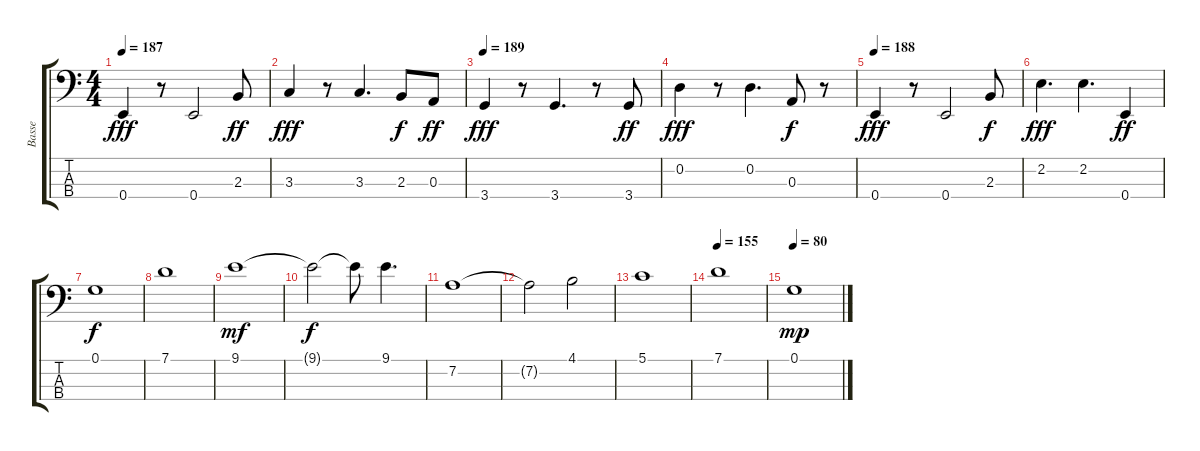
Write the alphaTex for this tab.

\track ("Basse               " "Basse     ") {instrument electricbassfinger}
\staff {score tabs}
\tuning (G2 D2 A1 E1) {hide}
\ts (4 4)
\tempo 187
\clef f4
\ks c
0.4.4{dy fff} r.8 0.4.2 2.3.8{dy ff} |
3.3.4{dy fff} r.8 3.3.4{d} 2.3.8{dy f} 0.3.8{dy ff} |
\tempo 189
3.4.4{dy fff} r.8 3.4.4{d} r.8 3.4.8{dy ff} |
0.2.4{dy fff} r.8 0.2.4{d} 0.3.8{dy f} r.8 |
\tempo 188
0.4.4{dy fff} r.8 0.4.2 2.3.8{dy f} |
2.2.4{d dy fff} 2.2.4{d} 0.4.4{dy ff} |
0.1.1{dy f} |
7.1.1 |
9.1.1{dy mf} |
9.1{t}.2{dy f} 9.1{t}.8 9.1.4{d} |
7.2.1 |
7.2{t}.2 4.1.2 |
5.1.1 |
\tempo 155
7.1.1 |
\tempo 80
0.1.1{dy mp}
